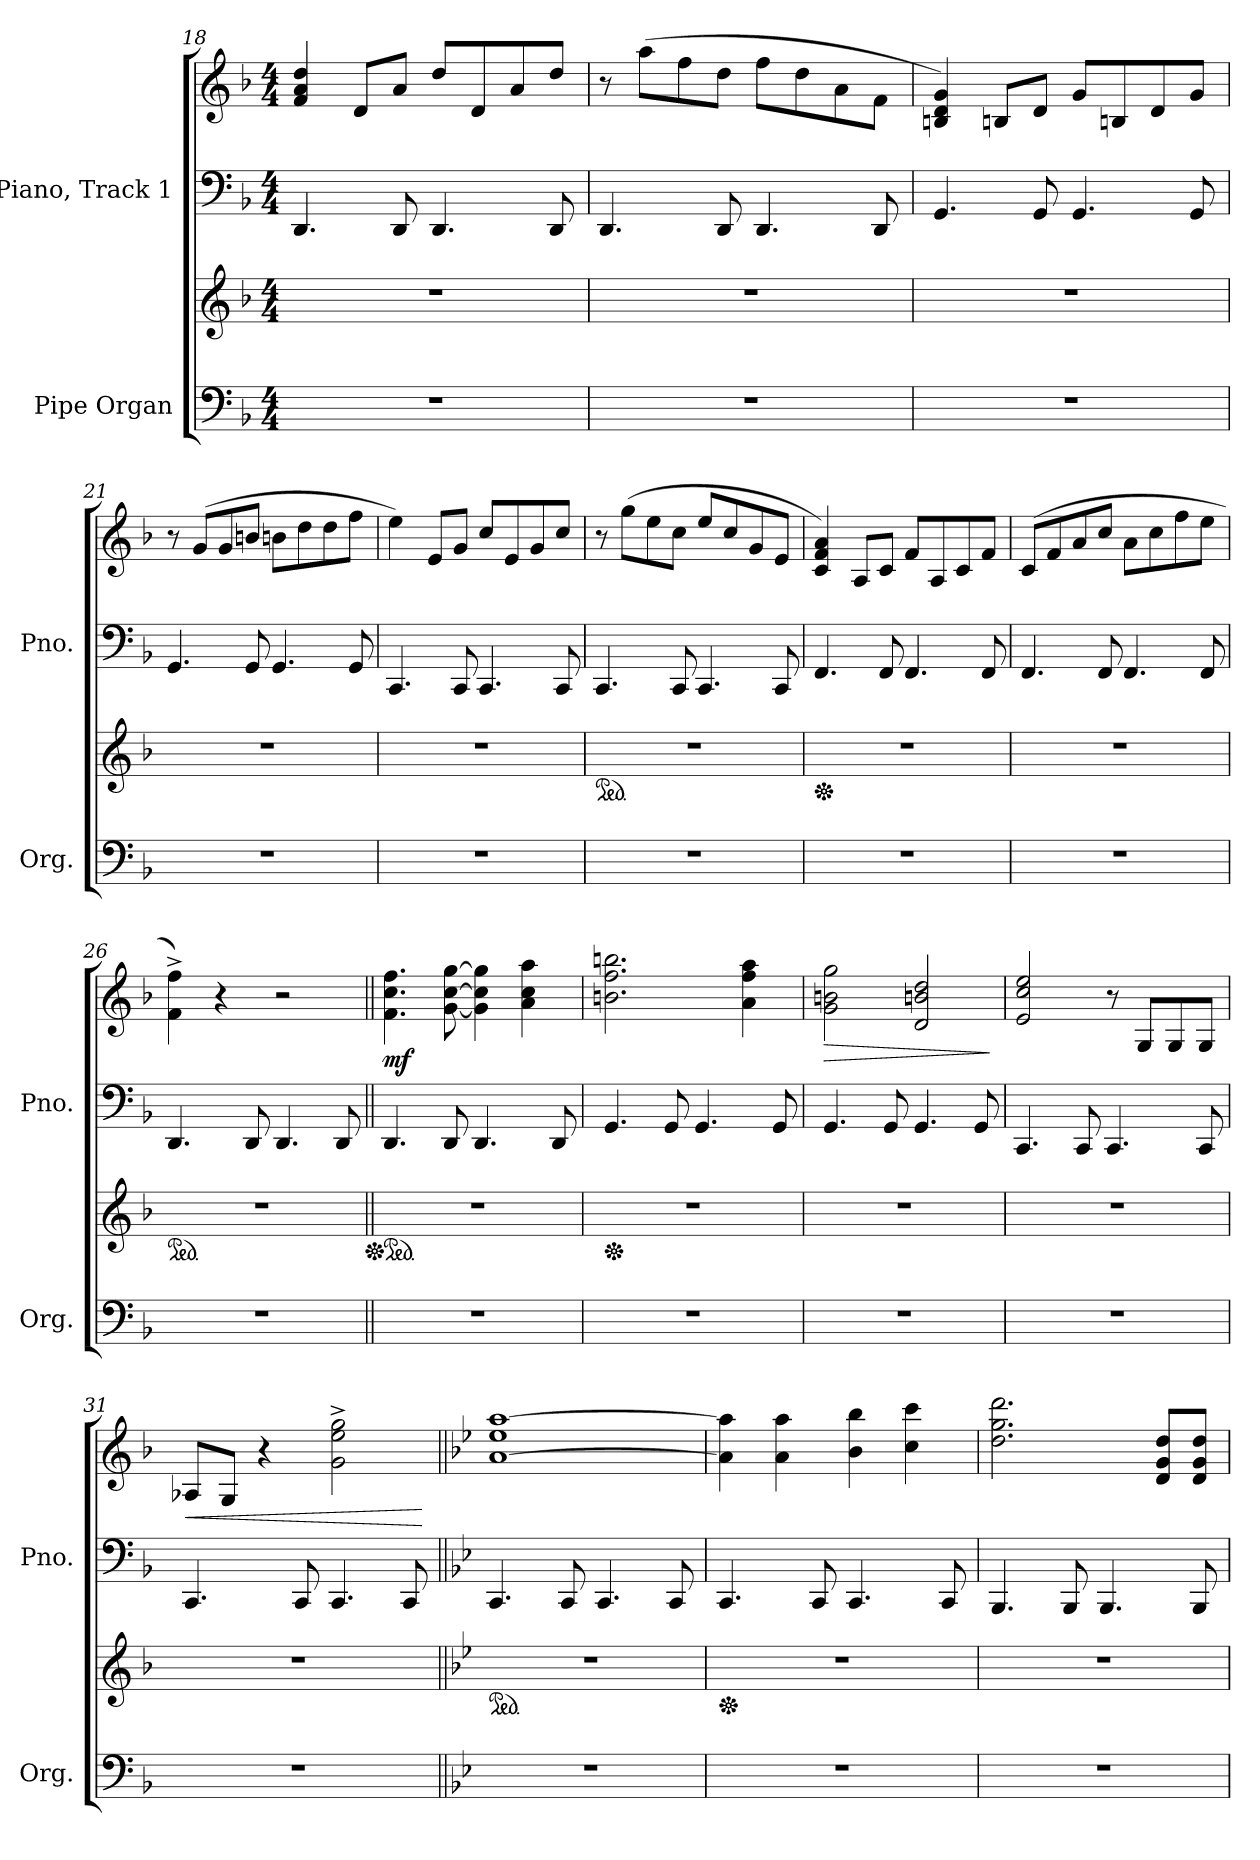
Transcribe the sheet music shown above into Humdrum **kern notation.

**kern	**kern	**kern	**kern	**dynam
*part2	*part2	*part1	*part1	*part1
*staff4	*staff3	*staff2	*staff1	*staff1/2
*I"Pipe Organ	*	*I"Piano, Track 1	*	*
*I'Org.	*	*I'Pno.	*	*
*clefF4	*clefG2	*clefF4	*clefG2	*
*k[b-]	*k[b-]	*k[b-]	*k[b-]	*
*M4/4	*M4/4	*M4/4	*M4/4	*
=18	=18	=18	=18	=18
1r	1r	4.DD/	4f/ 4a/ 4dd/	.
.	.	.	8d/L	.
.	.	8DD/	8a/J	.
.	.	4.DD/	8dd/L	.
.	.	.	8d/	.
.	.	.	8a/	.
.	.	8DD/	8dd/J	.
=19	=19	=19	=19	=19
1r	1r	4.DD/	8r	.
.	.	.	(8aa\L	.
.	.	.	8ff\	.
.	.	8DD/	8dd\J	.
.	.	4.DD/	8ff\L	.
.	.	.	8dd\	.
.	.	.	8a\	.
.	.	8DD/	8f\J	.
!!LO:LB:g=z
=20	=20	=20	=20	=20
1r	1r	4.GG/	4Bn/ 4d/ 4g/)	.
.	.	.	8Bn/L	.
.	.	8GG/	8d/J	.
.	.	4.GG/	8g/L	.
.	.	.	8Bn/	.
.	.	.	8d/	.
.	.	8GG/	8g/J	.
=21	=21	=21	=21	=21
1r	1r	4.GG/	8r	.
.	.	.	(8g/L	.
.	.	.	8g/	.
.	.	8GG/	8bn/J	.
.	.	4.GG/	8bn\L	.
.	.	.	8dd\	.
.	.	.	8dd\	.
.	.	8GG/	8ff\J	.
=22	=22	=22	=22	=22
1r	1r	4.CC/	4ee\)	.
.	.	.	8e/L	.
.	.	8CC/	8g/J	.
.	.	4.CC/	8cc/L	.
.	.	.	8e/	.
.	.	.	8g/	.
.	.	8CC/	8cc/J	.
=23	=23	=23	=23	=23
*	*ped	*	*	*
1r	1r	4.CC/	8r	.
.	.	.	(8gg\L	.
.	.	.	8ee\	.
.	.	8CC/	8cc\J	.
.	.	4.CC/	8ee/L	.
.	.	.	8cc/	.
.	.	.	8g/	.
.	.	8CC/	8e/J	.
!!LO:PB:g=z
=24	=24	=24	=24	=24
*	*Xped	*	*	*
1r	1r	4.FF/	4c/ 4f/ 4a/)	.
.	.	.	8A/L	.
.	.	8FF/	8c/J	.
.	.	4.FF/	8f/L	.
.	.	.	8A/	.
.	.	.	8c/	.
.	.	8FF/	8f/J	.
=25	=25	=25	=25	=25
1r	1r	4.FF/	(8c/L	.
.	.	.	8f/	.
.	.	.	8a/	.
.	.	8FF/	8cc/J	.
.	.	4.FF/	8a\L	.
.	.	.	8cc\	.
.	.	.	8ff\	.
.	.	8FF/	8ee\J	.
=26	=26	=26	=26	=26
*	*ped	*	*	*
1r	1r	4.DD/	4f\^ 4ff\^)	.
.	.	.	4r	.
.	.	8DD/	.	.
.	.	4.DD/	2r	.
.	.	8DD/	.	.
=27||	=27||	=27||	=27||	=27||
*	*Xped	*	*	*
*	*ped	*	*	*
!	!	!	!	!LO:DY:b
1r	1r	4.DD/	4.f\ 4.cc\ 4.ff\	mf
.	.	8DD/	[8g\ [8cc\ [8gg\	.
.	.	4.DD/	4g\] 4cc\] 4gg\]	.
.	.	.	4a\ 4cc\ 4aa\	.
.	.	8DD/	.	.
=28	=28	=28	=28	=28
*	*Xped	*	*	*
1r	1r	4.GG/	2.bn\ 2.ff\ 2.bbn\	.
.	.	8GG/	.	.
.	.	4.GG/	.	.
.	.	.	4a\ 4ff\ 4aa\	.
.	.	8GG/	.	.
!!LO:LB:g=z
=29	=29	=29	=29	=29
!	!	!	!	!LO:HP:b
1r	1r	4.GG/	2g\ 2bn\ 2gg\	>
.	.	8GG/	.	.
.	.	4.GG/	2d/ 2bn/ 2dd/	.
.	.	8GG/	.	.
.	.	.	.	]
=30	=30	=30	=30	=30
1r	1r	4.CC/	2e/ 2cc/ 2ee/	.
.	.	8CC/	.	.
.	.	4.CC/	8r	.
.	.	.	8G/L	.
.	.	.	8G/	.
.	.	8CC/	8G/J	.
=31	=31	=31	=31	=31
!	!	!	!	!LO:HP:b
1r	1r	4.CC/	8A-X/L	<
.	.	.	8G/J	.
.	.	.	4r	.
.	.	8CC/	.	.
.	.	4.CC/	2g\^ 2ee\^ 2gg\^	.
.	.	8CC/	.	.
.	.	.	.	[
=32||	=32||	=32||	=32||	=32||
*k[b-e-]	*k[b-e-]	*k[b-e-]	*k[b-e-]	*
*	*ped	*	*	*
*	*	*	*^	*
1r	1r	4.CC/	[1a [1aa	1ee-	.
.	.	8CC/	.	.	.
.	.	4.CC/	.	.	.
.	.	8CC/	.	.	.
*	*	*	*v	*v	*
!!LO:LB:g=z
=33	=33	=33	=33	=33
*	*Xped	*	*	*
1r	1r	4.CC/	4a\] 4aa\]	.
.	.	.	4a\ 4aa\	.
.	.	8CC/	.	.
.	.	4.CC/	4b-\ 4bb-\	.
.	.	.	4cc\ 4ccc\	.
.	.	8CC/	.	.
=34	=34	=34	=34	=34
1r	1r	4.BBB-/	2.dd\ 2.gg\ 2.ddd\	.
.	.	8BBB-/	.	.
.	.	4.BBB-/	.	.
.	.	.	8d/ 8g/ 8dd/L	.
.	.	8BBB-/	8d/ 8g/ 8dd/J	.
=	=	=	=	=
*-	*-	*-	*-	*-
